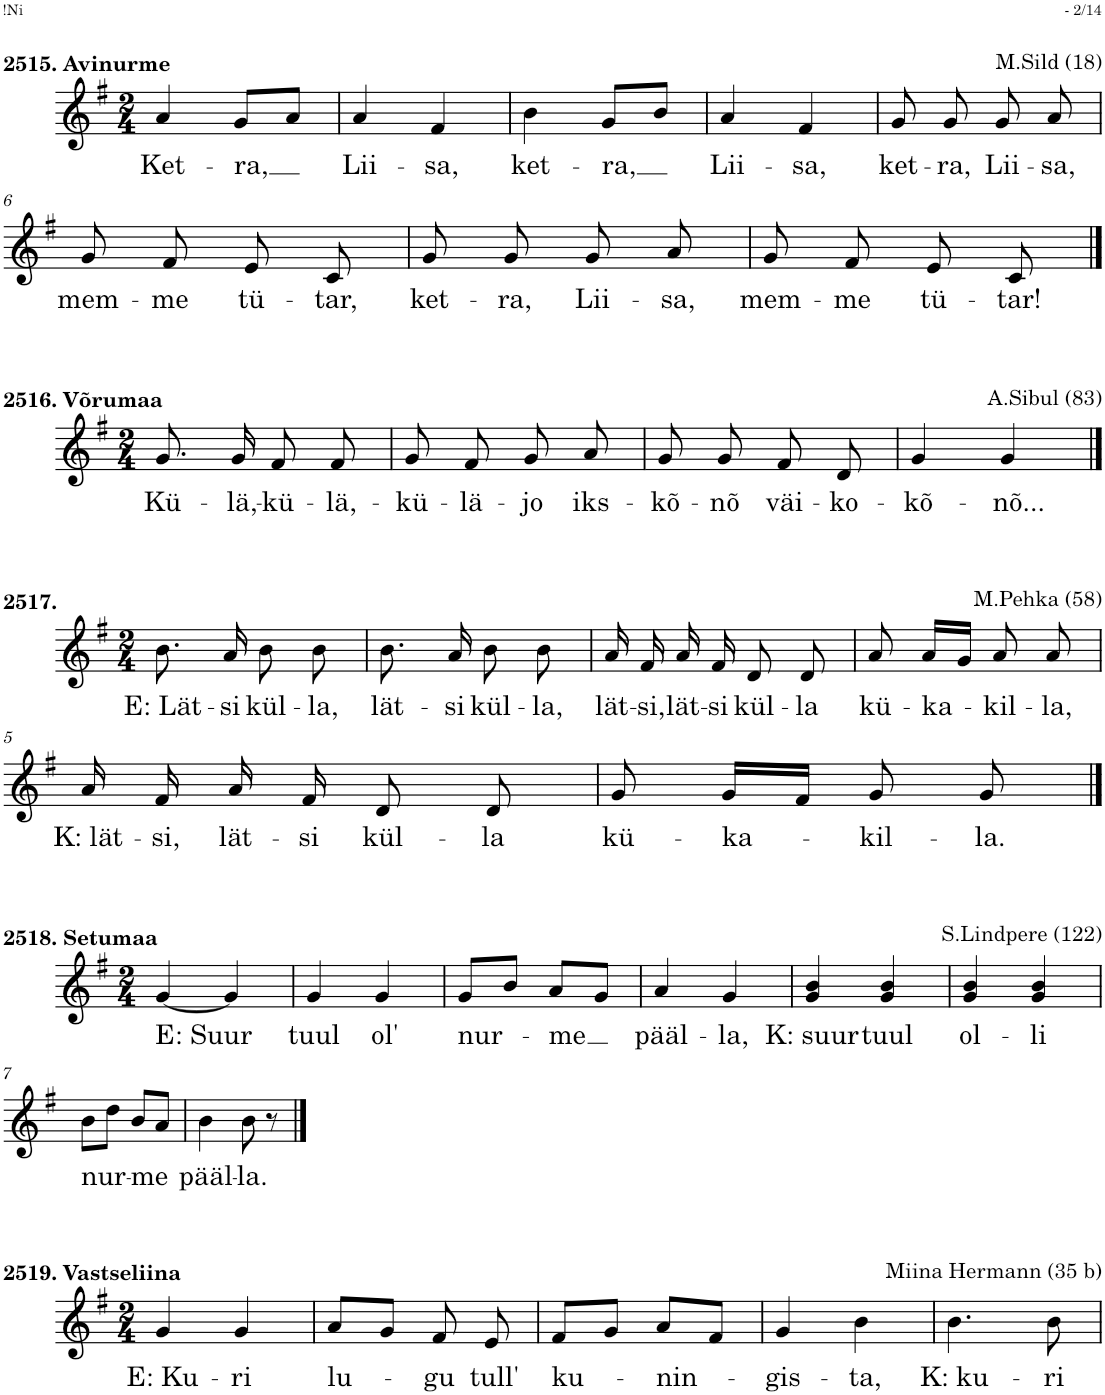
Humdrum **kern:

**kern	**text
*part1	*part1
*staff1	*staff1
*I"Piano	*
*I'Pno.	*
!!LO:PB:g=z
*clefG2	*
*k[f#]	*
*M2/4	*
=1	=1
!	!LO:LY:b
4a/	Ket-
!	!LO:LY:b
8g/L	-ra,
8a/J	.
=2	=2
!	!LO:LY:b
4a/	Lii-
!	!LO:LY:b
4f#/	-sa,
=3	=3
!	!LO:LY:b
4b\	ket-
!	!LO:LY:b
8g/L	-ra,
8b/J	.
=4	=4
!	!LO:LY:b
4a/	Lii-
!	!LO:LY:b
4f#/	-sa,
=5	=5
!	!LO:LY:b
8g/	ket-
!	!LO:LY:b
8g/	-ra,
!	!LO:LY:b
8g/	Lii-
!	!LO:LY:b
8a/	-sa,
!!LO:LB:g=z
=6	=6
!	!LO:LY:b
8g/	mem-
!	!LO:LY:b
8f#/	-me
!	!LO:LY:b
8e/	tü-
!	!LO:LY:b
8c/	-tar,
=7	=7
!	!LO:LY:b
8g/	ket-
!	!LO:LY:b
8g/	-ra,
!	!LO:LY:b
8g/	Lii-
!	!LO:LY:b
8a/	-sa,
=8	=8
!	!LO:LY:b
8g/	mem-
!	!LO:LY:b
8f#/	-me
!	!LO:LY:b
8e/	tü-
!	!LO:LY:b
8c/	-tar!
!!LO:LB:g=z
==1	==1
*k[f#]	*
*M2/4	*
!	!LO:LY:b
8.g/	Kü-
!	!LO:LY:b
16g/	-lä,-
!	!LO:LY:b
8f#/	-kü-
!	!LO:LY:b
8f#/	-lä,-
=2	=2
!	!LO:LY:b
8g/	-kü-
!	!LO:LY:b
8f#/	-lä-
!	!LO:LY:b
8g/	-jo
!	!LO:LY:b
8a/	iks-
=3	=3
!	!LO:LY:b
8g/	-kõ-
!	!LO:LY:b
8g/	-nõ
!	!LO:LY:b
8f#/	väi-
!	!LO:LY:b
8d/	-ko-
=4	=4
!	!LO:LY:b
4g/	-kõ-
!	!LO:LY:b
4g/	-nõ...
!!LO:LB:g=z
==1	==1
*k[f#]	*
*M2/4	*
!	!LO:LY:b
8.b\	E: Lät-
!	!LO:LY:b
16a/	-si
!	!LO:LY:b
8b\	kül-
!	!LO:LY:b
8b\	-la,
=2	=2
!	!LO:LY:b
8.b\	lät-
!	!LO:LY:b
16a/	-si
!	!LO:LY:b
8b\	kül-
!	!LO:LY:b
8b\	-la,
=3	=3
!	!LO:LY:b
16a/	lät-
!	!LO:LY:b
16f#/	-si,
!	!LO:LY:b
16a/	lät-
!	!LO:LY:b
16f#/	-si
!	!LO:LY:b
8d/	kül-
!	!LO:LY:b
8d/	-la
=4	=4
!	!LO:LY:b
8a/	kü-
!	!LO:LY:b
16a/LL	-ka-
16g/JJ	.
!	!LO:LY:b
8a/	-kil-
!	!LO:LY:b
8a/	-la,
!!LO:LB:g=z
=5	=5
!	!LO:LY:b
16a/	K: lät-
!	!LO:LY:b
16f#/	-si,
!	!LO:LY:b
16a/	lät-
!	!LO:LY:b
16f#/	-si
!	!LO:LY:b
8d/	kül-
!	!LO:LY:b
8d/	-la
=6	=6
!	!LO:LY:b
8g/	kü-
!	!LO:LY:b
16g/LL	-ka-
16f#/JJ	.
!	!LO:LY:b
8g/	-kil-
!	!LO:LY:b
8g/	-la.
!!LO:LB:g=z
==1	==1
*k[f#]	*
*M2/4	*
!	!LO:LY:b
[4g/	E: Suur
4g/]	.
=2	=2
!	!LO:LY:b
4g/	tuul
!	!LO:LY:b
4g/	ol'
=3	=3
!	!LO:LY:b
8g/L	nur-
8b/J	.
!	!LO:LY:b
8a/L	-me
8g/J	.
=4	=4
!	!LO:LY:b
4a/	pääl-
!	!LO:LY:b
4g/	-la,
=5	=5
!	!LO:LY:b
4g/ 4b/	K: suur
!	!LO:LY:b
4g/ 4b/	tuul
=6	=6
!	!LO:LY:b
4g/ 4b/	ol-
!	!LO:LY:b
4g/ 4b/	-li
!!LO:LB:g=z
=7	=7
!	!LO:LY:b
8b\L	nur-
8dd\J	.
!	!LO:LY:b
8b/L	-me
8a/J	.
=8	=8
!	!LO:LY:b
4b\	pääl-
!	!LO:LY:b
8b\	-la.
8r	.
!!LO:LB:g=z
==1	==1
*k[f#]	*
*M2/4	*
!	!LO:LY:b
4g/	E: Ku-
!	!LO:LY:b
4g/	-ri
=2	=2
!	!LO:LY:b
8a/L	lu-
8g/J	.
!	!LO:LY:b
8f#/	-gu
!	!LO:LY:b
8e/	tull'
=3	=3
!	!LO:LY:b
8f#/L	ku-
8g/J	.
!	!LO:LY:b
8a/L	-nin-
8f#/J	.
=4	=4
!	!LO:LY:b
4g/	-gis-
!	!LO:LY:b
4b\	-ta,
=5	=5
!	!LO:LY:b
4.b\	K: ku-
!	!LO:LY:b
8b\	-ri
=	=
*-	*-
